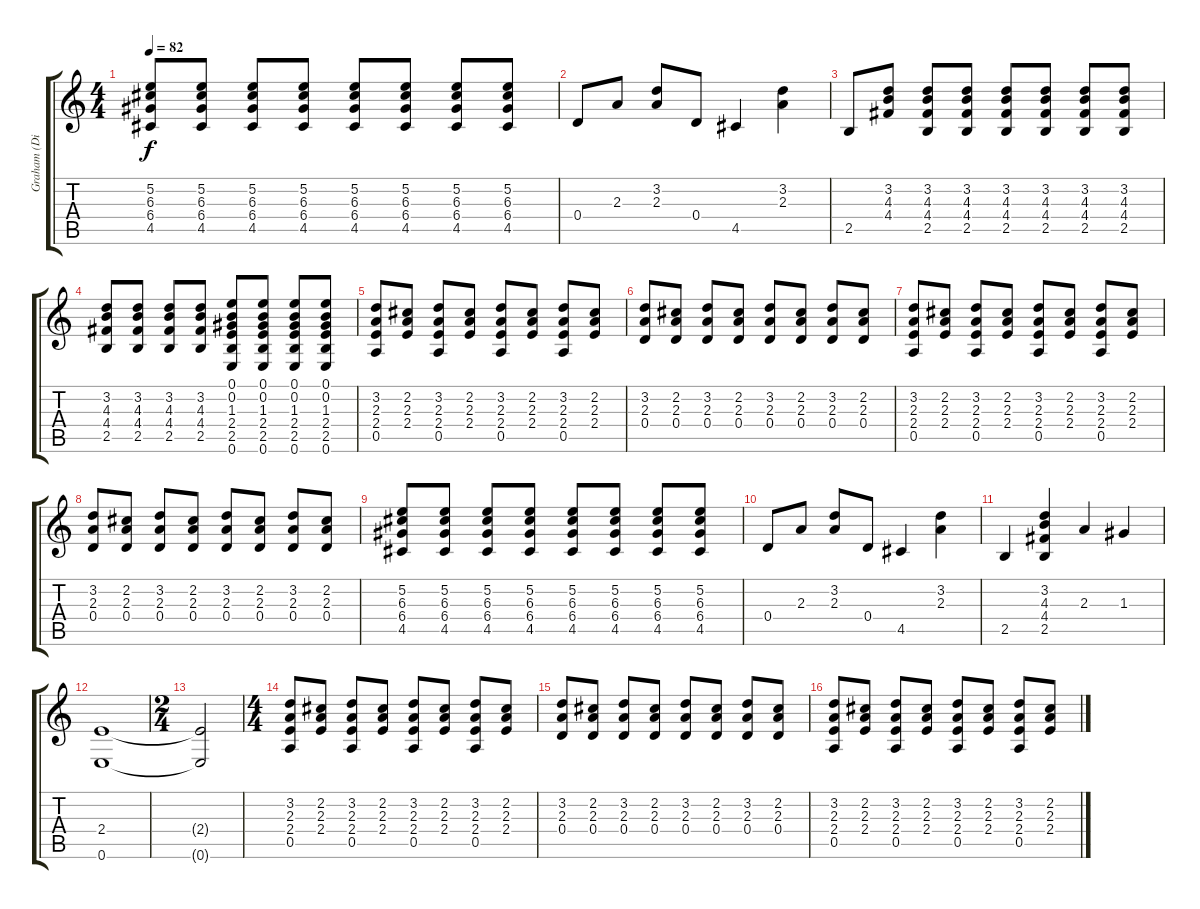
\track ("Graham (Disto Guitar)" "Graham (Di") {instrument distortionguitar}
\staff {score tabs}
\tuning (E4 B3 G3 D3 A2 E2) {hide}
\ts (4 4)
\tempo 82
\clef g2
\ks c
(5.2 6.3 6.4 4.5).8{dy f} (5.2 6.3 6.4 4.5).8 (5.2 6.3 6.4 4.5).8 (5.2 6.3 6.4 4.5).8 (5.2 6.3 6.4 4.5).8 (5.2 6.3 6.4 4.5).8 (5.2 6.3 6.4 4.5).8 (5.2 6.3 6.4 4.5).8 |
0.4.8 2.3.8 (3.2 2.3).8 0.4.8 4.5.4 (3.2 2.3).4 |
2.5.8 (3.2 4.3 4.4).8 (3.2 4.3 4.4 2.5).8 (3.2 4.3 4.4 2.5).8 (3.2 4.3 4.4 2.5).8 (3.2 4.3 4.4 2.5).8 (3.2 4.3 4.4 2.5).8 (3.2 4.3 4.4 2.5).8 |
(3.2 4.3 4.4 2.5).8 (3.2 4.3 4.4 2.5).8 (3.2 4.3 4.4 2.5).8 (3.2 4.3 4.4 2.5).8 (0.1 0.2 1.3 2.4 2.5 0.6).8 (0.1 0.2 1.3 2.4 2.5 0.6).8 (0.1 0.2 1.3 2.4 2.5 0.6).8 (0.1 0.2 1.3 2.4 2.5 0.6).8 |
(3.2 2.3 2.4 0.5).8 (2.2 2.3 2.4).8 (3.2 2.3 2.4 0.5).8 (2.2 2.3 2.4).8 (3.2 2.3 2.4 0.5).8 (2.2 2.3 2.4).8 (3.2 2.3 2.4 0.5).8 (2.2 2.3 2.4).8 |
(3.2 2.3 0.4).8 (2.2 2.3 0.4).8 (3.2 2.3 0.4).8 (2.2 2.3 0.4).8 (3.2 2.3 0.4).8 (2.2 2.3 0.4).8 (3.2 2.3 0.4).8 (2.2 2.3 0.4).8 |
(3.2 2.3 2.4 0.5).8 (2.2 2.3 2.4).8 (3.2 2.3 2.4 0.5).8 (2.2 2.3 2.4).8 (3.2 2.3 2.4 0.5).8 (2.2 2.3 2.4).8 (3.2 2.3 2.4 0.5).8 (2.2 2.3 2.4).8 |
(3.2 2.3 0.4).8 (2.2 2.3 0.4).8 (3.2 2.3 0.4).8 (2.2 2.3 0.4).8 (3.2 2.3 0.4).8 (2.2 2.3 0.4).8 (3.2 2.3 0.4).8 (2.2 2.3 0.4).8 |
(5.2 6.3 6.4 4.5).8 (5.2 6.3 6.4 4.5).8 (5.2 6.3 6.4 4.5).8 (5.2 6.3 6.4 4.5).8 (5.2 6.3 6.4 4.5).8 (5.2 6.3 6.4 4.5).8 (5.2 6.3 6.4 4.5).8 (5.2 6.3 6.4 4.5).8 |
0.4.8 2.3.8 (3.2 2.3).8 0.4.8 4.5.4 (3.2 2.3).4 |
2.5.4 (3.2 4.3 4.4 2.5).4 2.3.4 1.3.4 |
(2.4 0.6).1 |
\ts (2 4)
(2.4{t} 0.6{t}).2 |
\ts (4 4)
(3.2 2.3 2.4 0.5).8 (2.2 2.3 2.4).8 (3.2 2.3 2.4 0.5).8 (2.2 2.3 2.4).8 (3.2 2.3 2.4 0.5).8 (2.2 2.3 2.4).8 (3.2 2.3 2.4 0.5).8 (2.2 2.3 2.4).8 |
(3.2 2.3 0.4).8 (2.2 2.3 0.4).8 (3.2 2.3 0.4).8 (2.2 2.3 0.4).8 (3.2 2.3 0.4).8 (2.2 2.3 0.4).8 (3.2 2.3 0.4).8 (2.2 2.3 0.4).8 |
(3.2 2.3 2.4 0.5).8 (2.2 2.3 2.4).8 (3.2 2.3 2.4 0.5).8 (2.2 2.3 2.4).8 (3.2 2.3 2.4 0.5).8 (2.2 2.3 2.4).8 (3.2 2.3 2.4 0.5).8 (2.2 2.3 2.4).8
